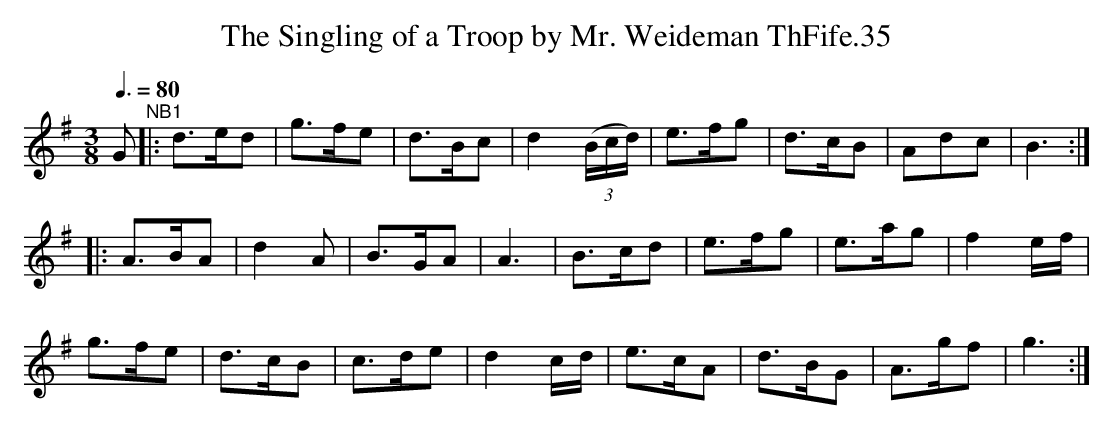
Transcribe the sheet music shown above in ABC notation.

X:1
T:Singling of a Troop by Mr. Weideman ThFife.35, The
M:3/8
L:1/8
Q:3/8=80
K:G
G "^NB1"|: d>ed | g>fe | d>Bc | d2 ((3B/c/d/) | e>fg | d>cB | Adc | B3 :|
|: A>BA | d2 A | B>GA | A3 | B>cd | e>fg | e>ag | f2 e/f/ |
g>fe | d>cB | c>de | d2 c/d/ | e>cA | d>BG | A>gf | g3 :|
